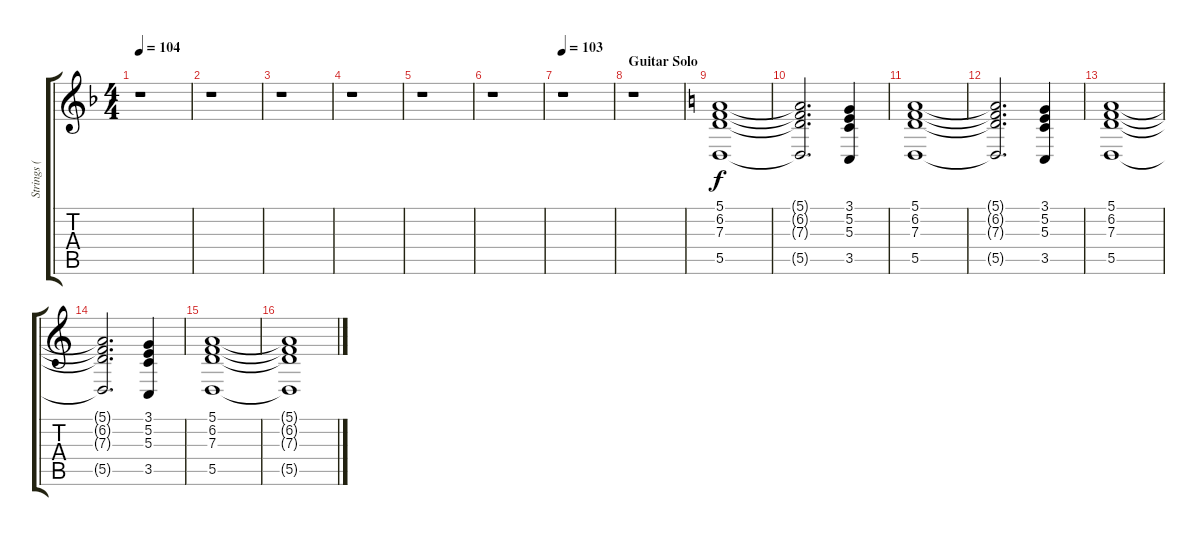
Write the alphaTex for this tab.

\track ("Strings ( Richard Wright )" "Strings ( ") {instrument stringensemble1}
\staff {score tabs}
\tuning (E4 B3 G3 D3 A2 E2) {hide}
\ts (4 4)
\tempo 104
\clef g2
\ks dminor
r.1{dy f} |
r.1 |
r.1 |
r.1 |
r.1 |
r.1 |
\tempo 103
r.1 |
\section ("" "Guitar Solo")
r.1 |
\ks c
(5.1 6.2 7.3 5.5).1 |
(5.1{t} 6.2{t} 7.3{t} 5.5{t}).2{d} (3.1 5.2 5.3 3.5).4 |
(5.1 6.2 7.3 5.5).1 |
(5.1{t} 6.2{t} 7.3{t} 5.5{t}).2{d} (3.1 5.2 5.3 3.5).4 |
(5.1 6.2 7.3 5.5).1 |
(5.1{t} 6.2{t} 7.3{t} 5.5{t}).2{d} (3.1 5.2 5.3 3.5).4 |
(5.1 6.2 7.3 5.5).1 |
(5.1{t} 6.2{t} 7.3{t} 5.5{t}).1
